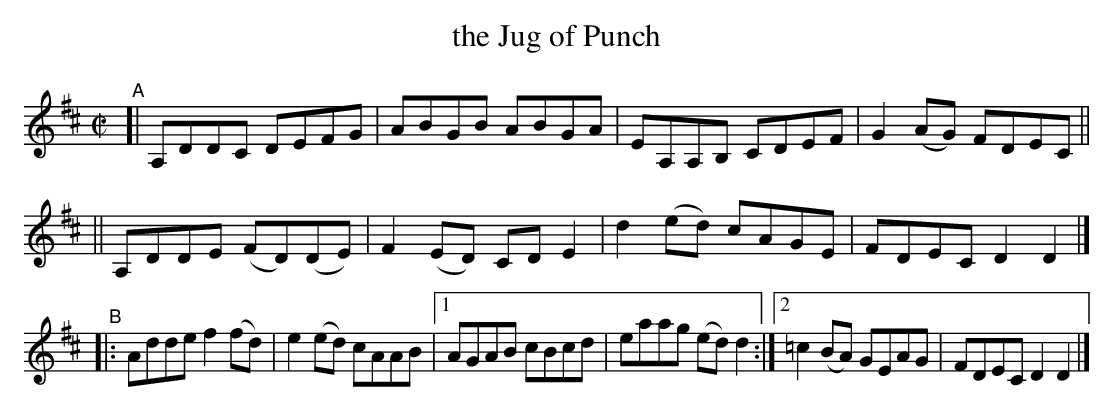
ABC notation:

X:1
T: the Jug of Punch
M: C|
L: 1/8
K: D
"^A"\
[| A,DDC DEFG | ABGB ABGA | EA,A,B, CDEF | G2(AG) FDEC ||
|| A,DDE (FD)(DE) | F2(ED) CDE2 | d2(ed) cAGE | FDEC D2D2 |]
"^B"\
|: Adde f2(fd) | e2(ed) cAAB |1 AGAB cBcd | eaag (ed)d2 :|2 =c2(BA) GEAG | FDEC D2D2 |]
